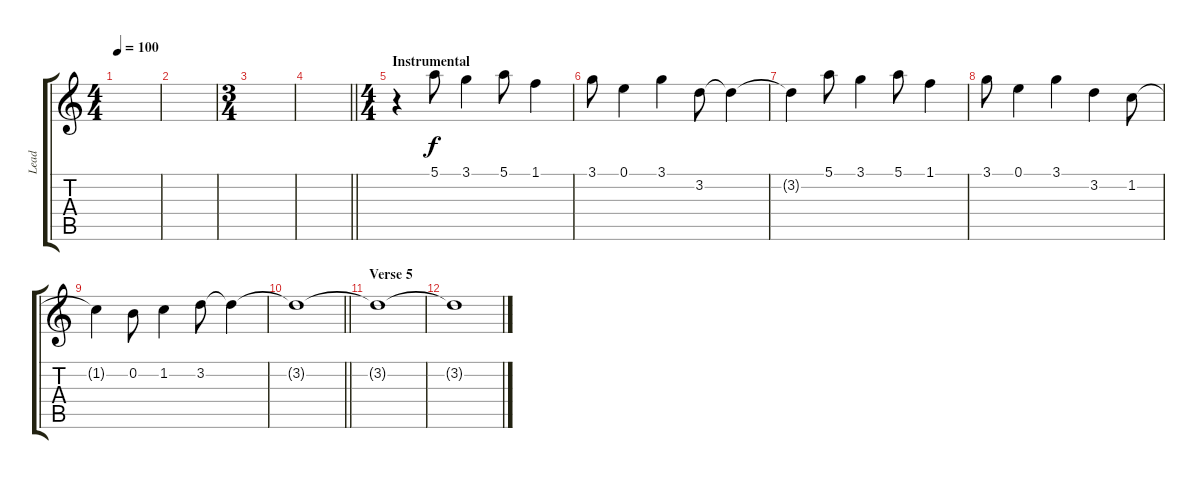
\track ("Lead" "Lead") {instrument distortionguitar}
\staff {score tabs}
\tuning (E4 B3 G3 D3 A2 E2) {hide}
\ts (4 4)
\tempo 100
\clef g2
\ks c
|
|
\ts (3 4)
|
\barLineRight lightlight
|
\ts (4 4)
\section ("" "Instrumental")
r.4 5.1.8 3.1.4 5.1.8 1.1.4 |
3.1.8 0.1.4 3.1.4 3.2.8 3.2{t}.4 |
3.2{t}.4 5.1.8 3.1.4 5.1.8 1.1.4 |
3.1.8 0.1.4 3.1.4 3.2.4 1.2.8 |
1.2{t}.4 0.2.8 1.2.4 3.2.8 3.2{t}.4 |
\barLineRight lightlight
3.2{t}.1 |
\section ("" "Verse 5")
3.2{t}.1 |
3.2{t}.1
